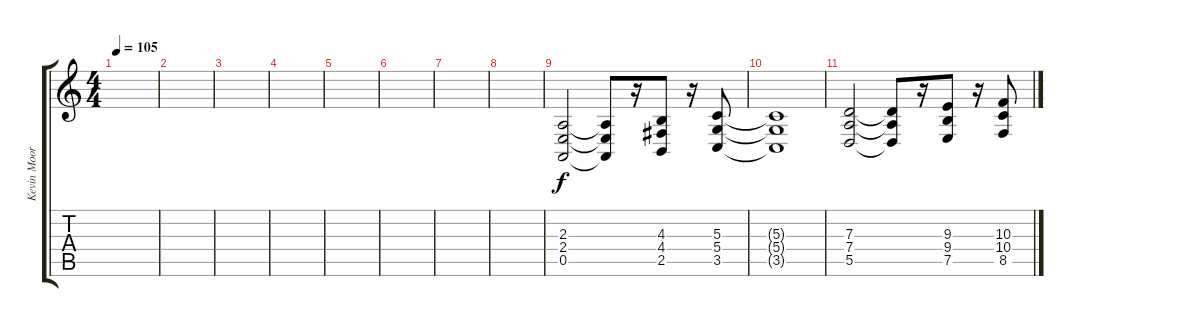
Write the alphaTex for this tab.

\track ("Kevin Moore" "Kevin Moor") {instrument lead2sawtooth}
\staff {score tabs}
\tuning (E4 B3 G3 D3 A2 E2) {hide}
\ts (4 4)
\tempo 105
\clef g2
\ks c
|
|
|
|
|
|
|
|
(2.3 2.4 0.5).2{volume 9 instrument lead2sawtooth} (2.3{t} 2.4{t} 0.5{t}).8 r.16 (4.3 4.4 2.5).8 r.16 (5.3 5.4 3.5).8 |
(5.3{t} 5.4{t} 3.5{t}).1 |
(7.3 7.4 5.5).2 (7.3{t} 7.4{t} 5.5{t}).8 r.16 (9.3 9.4 7.5).8 r.16 (10.3 10.4 8.5).8
